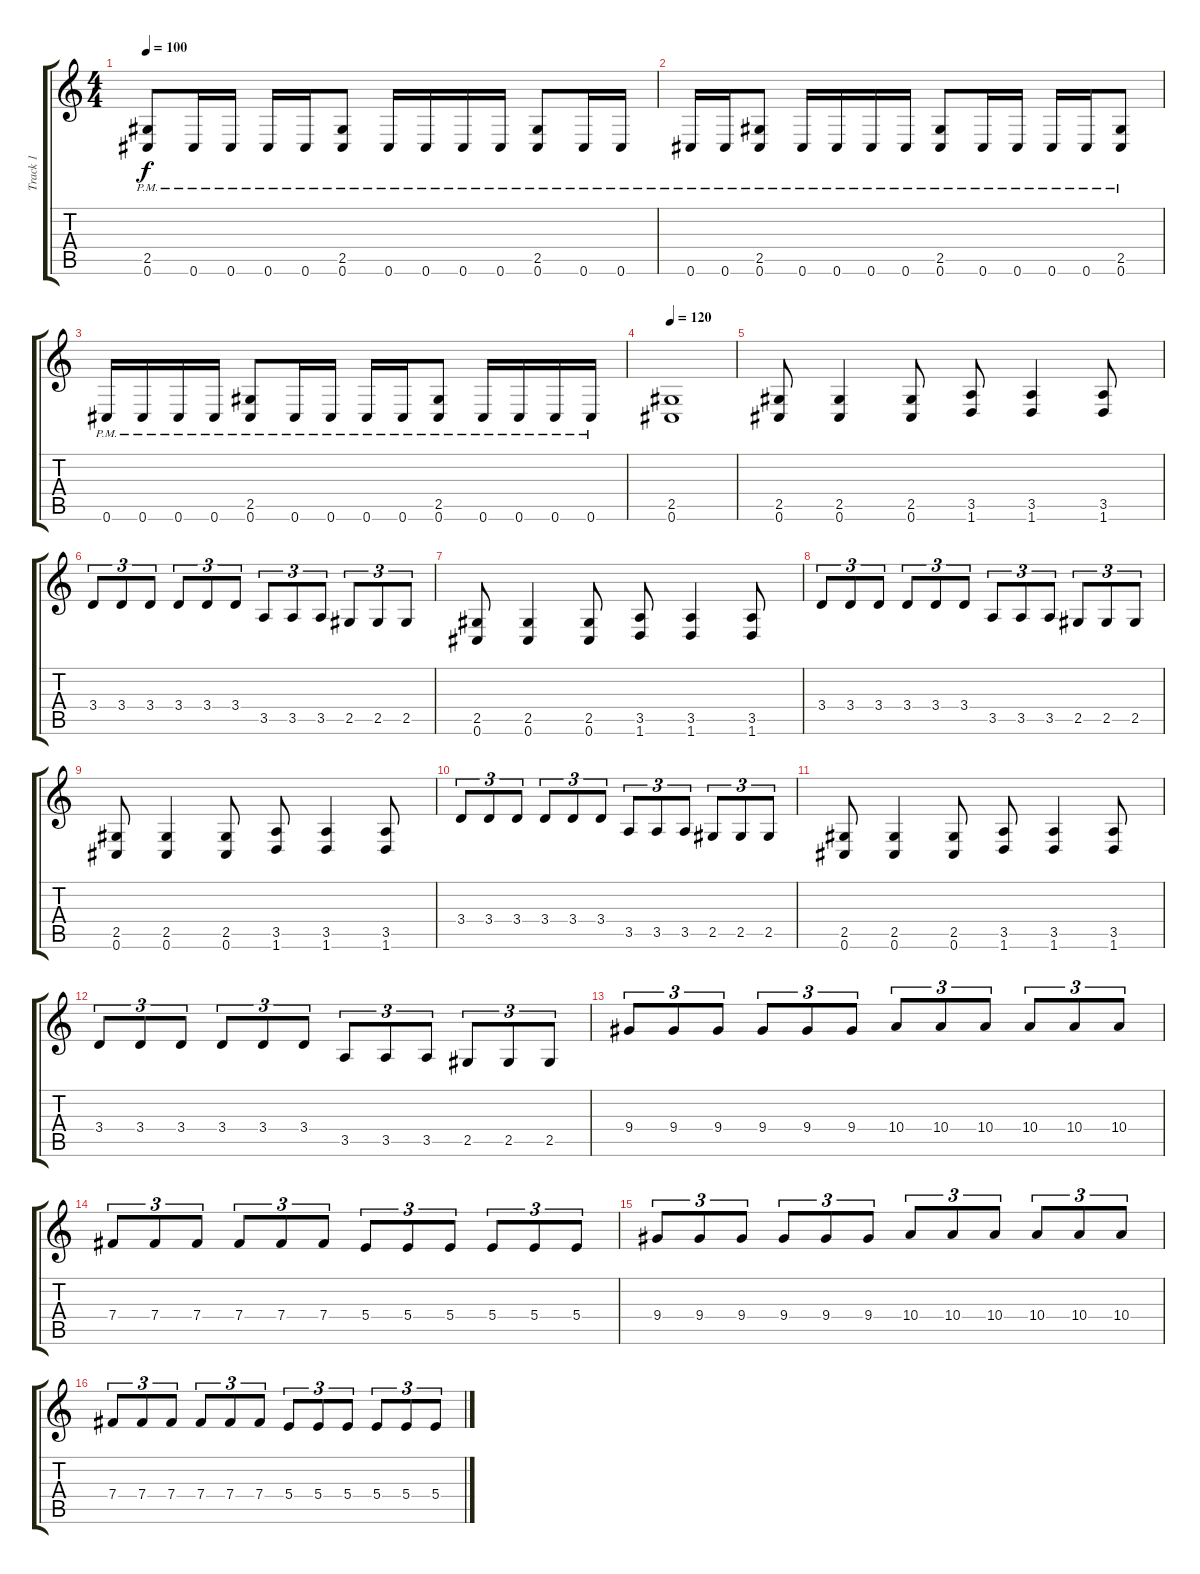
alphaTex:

\track ("Track 1" "Track 1") {instrument acousticguitarsteel}
\staff {score tabs}
\tuning (Db4 Ab3 E3 B2 Gb2 Db2) {hide}
\ts (4 4)
\tempo 100
\clef g2
\ks c
(2.5{pm} 0.6{pm}).8{dy f instrument overdrivenguitar} 0.6{pm}.16 0.6{pm}.16 0.6{pm}.16 0.6{pm}.16 (2.5{pm} 0.6{pm}).8 0.6{pm}.16 0.6{pm}.16 0.6{pm}.16 0.6{pm}.16 (2.5{pm} 0.6{pm}).8 0.6{pm}.16 0.6{pm}.16 |
0.6{pm}.16 0.6{pm}.16 (2.5{pm} 0.6{pm}).8 0.6{pm}.16 0.6{pm}.16 0.6{pm}.16 0.6{pm}.16 (2.5{pm} 0.6{pm}).8 0.6{pm}.16 0.6{pm}.16 0.6{pm}.16 0.6{pm}.16 (2.5{pm} 0.6{pm}).8 |
0.6{pm}.16{instrument overdrivenguitar} 0.6{pm}.16 0.6{pm}.16 0.6{pm}.16 (2.5{pm} 0.6{pm}).8 0.6{pm}.16 0.6{pm}.16 0.6{pm}.16 0.6{pm}.16 (2.5{pm} 0.6{pm}).8 0.6{pm}.16 0.6{pm}.16 0.6{pm}.16 0.6{pm}.16 |
\tempo 120
(2.5 0.6).1 |
(2.5 0.6).8 (2.5 0.6).4 (2.5 0.6).8 (3.5 1.6).8 (3.5 1.6).4 (3.5 1.6).8 |
3.4.8{tu (3 2)} 3.4.8{tu (3 2)} 3.4.8{tu (3 2)} 3.4.8{tu (3 2)} 3.4.8{tu (3 2)} 3.4.8{tu (3 2)} 3.5.8{tu (3 2)} 3.5.8{tu (3 2)} 3.5.8{tu (3 2)} 2.5.8{tu (3 2)} 2.5.8{tu (3 2)} 2.5.8{tu (3 2)} |
(2.5 0.6).8 (2.5 0.6).4 (2.5 0.6).8 (3.5 1.6).8 (3.5 1.6).4 (3.5 1.6).8 |
3.4.8{tu (3 2)} 3.4.8{tu (3 2)} 3.4.8{tu (3 2)} 3.4.8{tu (3 2)} 3.4.8{tu (3 2)} 3.4.8{tu (3 2)} 3.5.8{tu (3 2)} 3.5.8{tu (3 2)} 3.5.8{tu (3 2)} 2.5.8{tu (3 2)} 2.5.8{tu (3 2)} 2.5.8{tu (3 2)} |
(2.5 0.6).8 (2.5 0.6).4 (2.5 0.6).8 (3.5 1.6).8 (3.5 1.6).4 (3.5 1.6).8 |
3.4.8{tu (3 2)} 3.4.8{tu (3 2)} 3.4.8{tu (3 2)} 3.4.8{tu (3 2)} 3.4.8{tu (3 2)} 3.4.8{tu (3 2)} 3.5.8{tu (3 2)} 3.5.8{tu (3 2)} 3.5.8{tu (3 2)} 2.5.8{tu (3 2)} 2.5.8{tu (3 2)} 2.5.8{tu (3 2)} |
(2.5 0.6).8 (2.5 0.6).4 (2.5 0.6).8 (3.5 1.6).8 (3.5 1.6).4 (3.5 1.6).8 |
3.4.8{tu (3 2)} 3.4.8{tu (3 2)} 3.4.8{tu (3 2)} 3.4.8{tu (3 2)} 3.4.8{tu (3 2)} 3.4.8{tu (3 2)} 3.5.8{tu (3 2)} 3.5.8{tu (3 2)} 3.5.8{tu (3 2)} 2.5.8{tu (3 2)} 2.5.8{tu (3 2)} 2.5.8{tu (3 2)} |
9.4.8{tu (3 2)} 9.4.8{tu (3 2)} 9.4.8{tu (3 2)} 9.4.8{tu (3 2)} 9.4.8{tu (3 2)} 9.4.8{tu (3 2)} 10.4.8{tu (3 2)} 10.4.8{tu (3 2)} 10.4.8{tu (3 2)} 10.4.8{tu (3 2)} 10.4.8{tu (3 2)} 10.4.8{tu (3 2)} |
7.4.8{tu (3 2)} 7.4.8{tu (3 2)} 7.4.8{tu (3 2)} 7.4.8{tu (3 2)} 7.4.8{tu (3 2)} 7.4.8{tu (3 2)} 5.4.8{tu (3 2)} 5.4.8{tu (3 2)} 5.4.8{tu (3 2)} 5.4.8{tu (3 2)} 5.4.8{tu (3 2)} 5.4.8{tu (3 2)} |
9.4.8{tu (3 2)} 9.4.8{tu (3 2)} 9.4.8{tu (3 2)} 9.4.8{tu (3 2)} 9.4.8{tu (3 2)} 9.4.8{tu (3 2)} 10.4.8{tu (3 2)} 10.4.8{tu (3 2)} 10.4.8{tu (3 2)} 10.4.8{tu (3 2)} 10.4.8{tu (3 2)} 10.4.8{tu (3 2)} |
7.4.8{tu (3 2)} 7.4.8{tu (3 2)} 7.4.8{tu (3 2)} 7.4.8{tu (3 2)} 7.4.8{tu (3 2)} 7.4.8{tu (3 2)} 5.4.8{tu (3 2)} 5.4.8{tu (3 2)} 5.4.8{tu (3 2)} 5.4.8{tu (3 2)} 5.4.8{tu (3 2)} 5.4.8{tu (3 2)}
